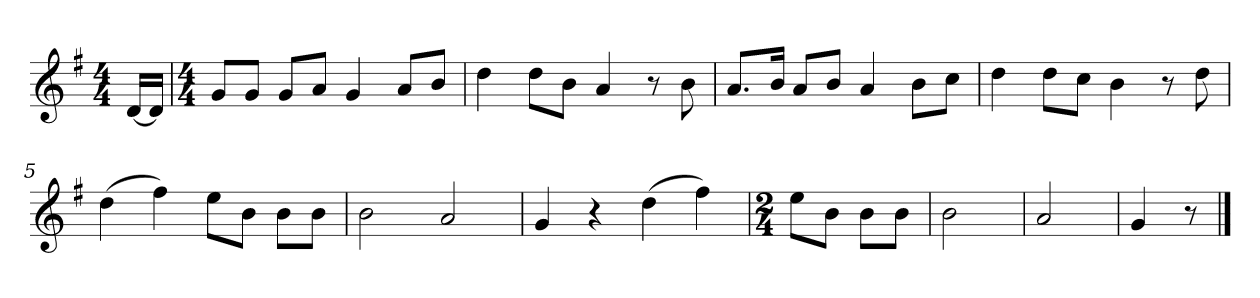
**kern
*part1
*staff1
*k[f#]
*M4/4
*MM120
=
[16dLL
16dJJ]
=1
*M4/4
8gL
8gJ
8gL
8aJ
4g
8aL
8bJ
=2
4dd
8ddL
8bJ
4a
8r
8b
=3
8.aL
16bJk
8aL
8bJ
4a
8bL
8ccJ
=4
4dd
8ddL
8ccJ
4b
8r
8dd
=5
(4dd
4ff#)
8eeL
8bJ
8bL
8bJ
=6
2b
2a
=7
4g
4r
(4dd
4ff#)
=8
*M2/4
8eeL
8bJ
8bL
8bJ
=9
2b
=10
2a
=11
4g
8r
==
*-
